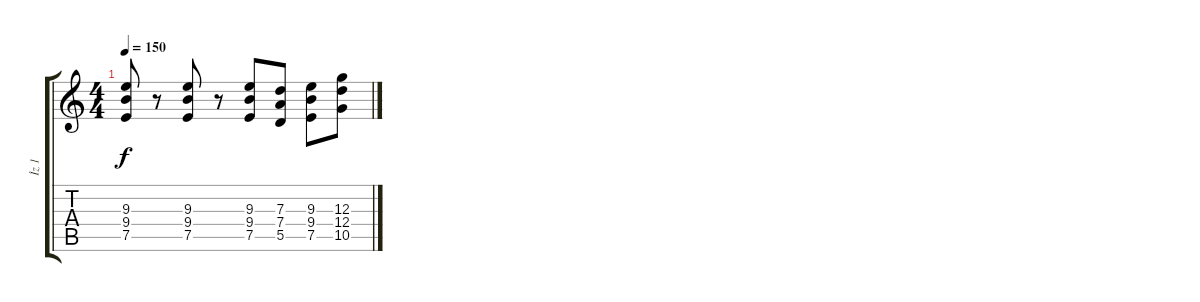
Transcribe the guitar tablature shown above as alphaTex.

\track ("İz 1" "İz 1") {instrument overdrivenguitar}
\staff {score tabs}
\tuning (E4 B3 G3 D3 A2 E2) {hide}
\ts (4 4)
\tempo 150
\clef g2
\ks c
(9.3{t} 9.4{t} 7.5{t}).8{dy f} r.8 (9.3 9.4 7.5).8 r.8 (9.3 9.4 7.5).8 (7.3 7.4 5.5).8 (9.3 9.4 7.5).8 (12.3 12.4 10.5).8
